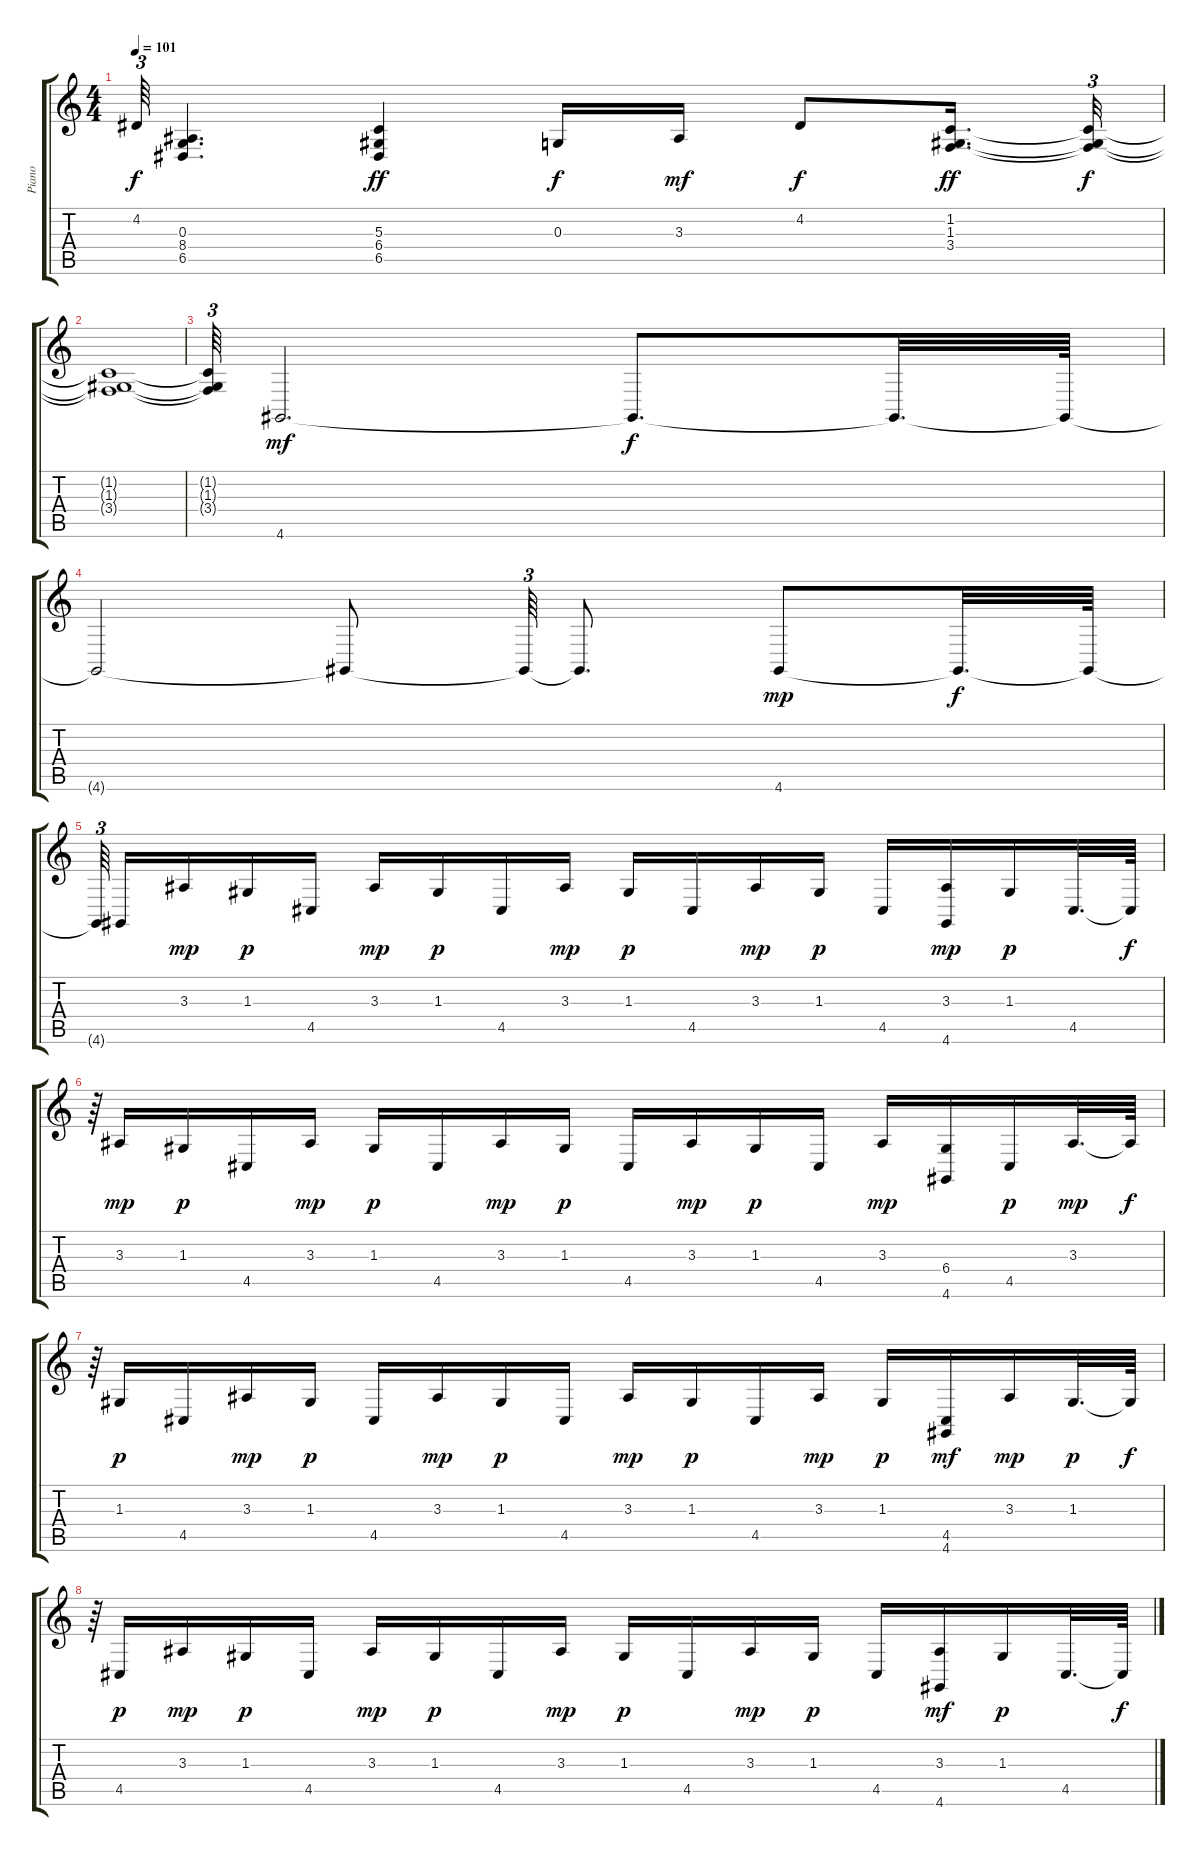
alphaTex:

\track ("Piano" "Piano") {instrument brightacousticpiano}
\staff {score tabs}
\tuning (E4 B3 G3 D3 A2 E2) {hide}
\ts (4 4)
\tempo 101
\clef g2
\ks c
4.2{t}.64{tu (3 2) dy f} (0.3 8.4 6.5).4{d} (5.3 6.4 6.5).4{dy ff} 0.3.16{dy f} 3.3.16{dy mf} 4.2.8{dy f} (1.2 1.3 3.4).16{d dy ff} (1.2{t} 1.3{t} 3.4{t}).32{tu (3 2) dy f} |
(1.2{t} 1.3{t} 3.4{t}).1 |
(1.2{t} 1.3{t} 3.4{t}).64{tu (3 2)} 4.6.2{d dy mf} 4.6{t}.8{d dy f} 4.6{t}.32{d} 4.6{t}.64 |
4.6{t}.2 4.6{t}.8 4.6{t}.64{tu (3 2)} 4.6{t}.8{d} 4.6.8{dy mp} 4.6{t}.32{d dy f} 4.6{t}.64 |
4.6{t}.64{tu (3 2) beam splitsecondary} 4.6{t}.16 3.3.16{dy mp} 1.3.16{dy p} 4.5.16 3.3.16{dy mp} 1.3.16{dy p} 4.5.16 3.3.16{dy mp} 1.3.16{dy p} 4.5.16 3.3.16{dy mp} 1.3.16{dy p} 4.5.16 (3.3 4.6).16{dy mp} 1.3.16{dy p} 4.5.32{d} 4.5{t}.64{dy f} |
r.64{tu (3 2)} 3.3.16{dy mp} 1.3.16{dy p} 4.5.16 3.3.16{dy mp} 1.3.16{dy p} 4.5.16 3.3.16{dy mp} 1.3.16{dy p} 4.5.16 3.3.16{dy mp} 1.3.16{dy p} 4.5.16 3.3.16{dy mp} (6.4 4.6).16 4.5.16{dy p} 3.3.32{d dy mp} 3.3{t}.64{dy f} |
r.64{tu (3 2)} 1.3.16{dy p} 4.5.16 3.3.16{dy mp} 1.3.16{dy p} 4.5.16 3.3.16{dy mp} 1.3.16{dy p} 4.5.16 3.3.16{dy mp} 1.3.16{dy p} 4.5.16 3.3.16{dy mp} 1.3.16{dy p} (4.5 4.6).16{dy mf} 3.3.16{dy mp} 1.3.32{d dy p} 1.3{t}.64{dy f} |
r.64{tu (3 2)} 4.5.16{dy p} 3.3.16{dy mp} 1.3.16{dy p} 4.5.16 3.3.16{dy mp} 1.3.16{dy p} 4.5.16 3.3.16{dy mp} 1.3.16{dy p} 4.5.16 3.3.16{dy mp} 1.3.16{dy p} 4.5.16 (3.3 4.6).16{dy mf} 1.3.16{dy p} 4.5.32{d} 4.5{t}.64{dy f}
